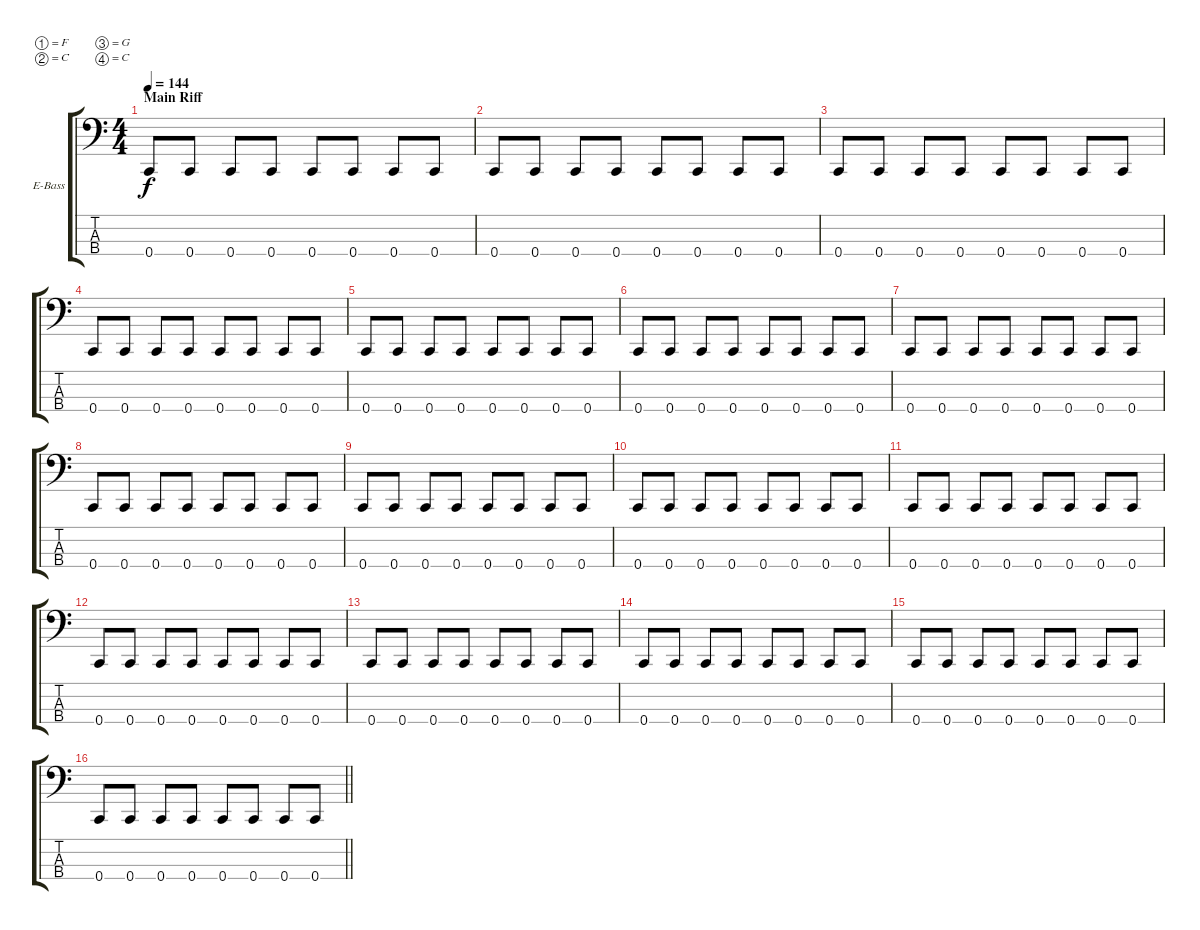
\bracketExtendMode groupsimilarinstruments
\firstSystemTrackNameOrientation horizontal
\otherSystemsTrackNameOrientation horizontal
\track ("Olli" "E-Bass") {instrument electricbassfinger}
\staff {score tabs}
\tuning (F2 C2 G1 C1)
\ts (4 4)
\section ("" "Main Riff")
\tempo 144
\clef f4
\ks c
0.4.8{dy f} 0.4.8 0.4.8 0.4.8 0.4.8 0.4.8 0.4.8 0.4.8 |
0.4.8 0.4.8 0.4.8 0.4.8 0.4.8 0.4.8 0.4.8 0.4.8 |
0.4.8 0.4.8 0.4.8 0.4.8 0.4.8 0.4.8 0.4.8 0.4.8 |
0.4.8 0.4.8 0.4.8 0.4.8 0.4.8 0.4.8 0.4.8 0.4.8 |
0.4.8 0.4.8 0.4.8 0.4.8 0.4.8 0.4.8 0.4.8 0.4.8 |
0.4.8 0.4.8 0.4.8 0.4.8 0.4.8 0.4.8 0.4.8 0.4.8 |
0.4.8 0.4.8 0.4.8 0.4.8 0.4.8 0.4.8 0.4.8 0.4.8 |
0.4.8 0.4.8 0.4.8 0.4.8 0.4.8 0.4.8 0.4.8 0.4.8 |
0.4.8 0.4.8 0.4.8 0.4.8 0.4.8 0.4.8 0.4.8 0.4.8 |
0.4.8 0.4.8 0.4.8 0.4.8 0.4.8 0.4.8 0.4.8 0.4.8 |
0.4.8 0.4.8 0.4.8 0.4.8 0.4.8 0.4.8 0.4.8 0.4.8 |
0.4.8 0.4.8 0.4.8 0.4.8 0.4.8 0.4.8 0.4.8 0.4.8 |
0.4.8 0.4.8 0.4.8 0.4.8 0.4.8 0.4.8 0.4.8 0.4.8 |
0.4.8 0.4.8 0.4.8 0.4.8 0.4.8 0.4.8 0.4.8 0.4.8 |
0.4.8 0.4.8 0.4.8 0.4.8 0.4.8 0.4.8 0.4.8 0.4.8 |
\barLineRight lightlight
0.4.8 0.4.8 0.4.8 0.4.8 0.4.8 0.4.8 0.4.8 0.4.8
